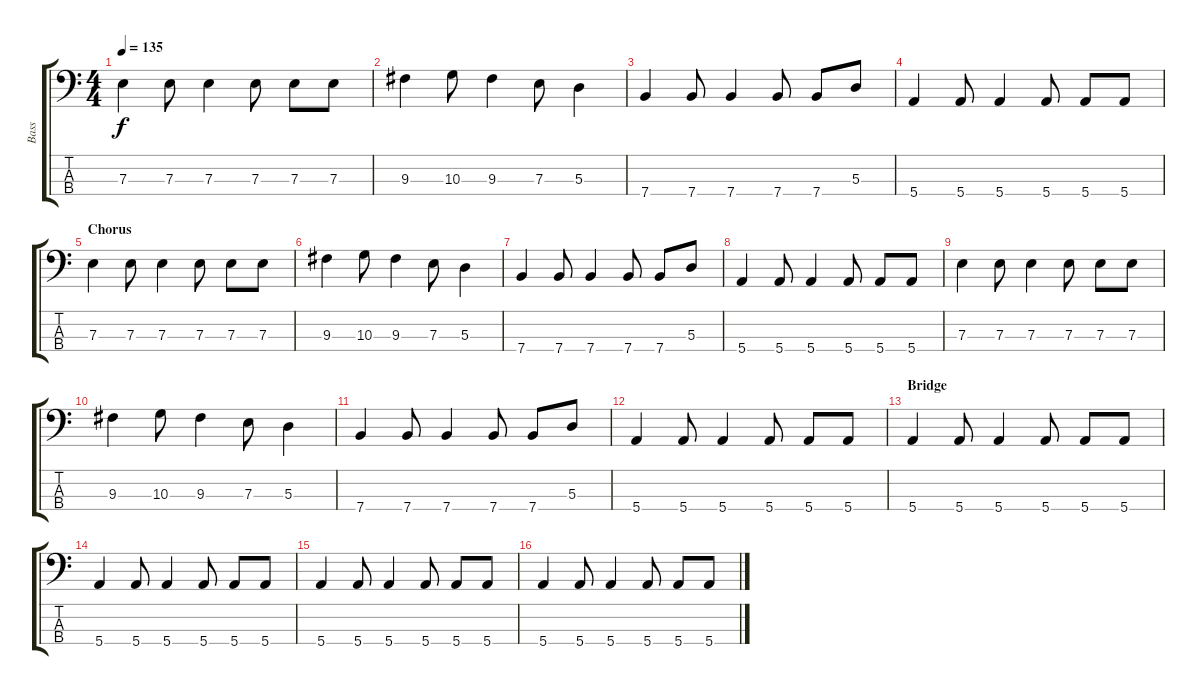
\track ("Bass" "Bass") {instrument synthbass1}
\staff {score tabs}
\tuning (G2 D2 A1 E1) {hide}
\ts (4 4)
\tempo 135
\clef f4
\ks c
7.3.4{dy f} 7.3.8 7.3.4 7.3.8 7.3.8 7.3.8 |
9.3.4 10.3.8 9.3.4 7.3.8 5.3.4 |
7.4.4 7.4.8 7.4.4 7.4.8 7.4.8 5.3.8 |
5.4.4 5.4.8 5.4.4 5.4.8 5.4.8 5.4.8 |
\section ("" "Chorus")
7.3.4 7.3.8 7.3.4 7.3.8 7.3.8 7.3.8 |
9.3.4 10.3.8 9.3.4 7.3.8 5.3.4 |
7.4.4 7.4.8 7.4.4 7.4.8 7.4.8 5.3.8 |
5.4.4 5.4.8 5.4.4 5.4.8 5.4.8 5.4.8 |
7.3.4 7.3.8 7.3.4 7.3.8 7.3.8 7.3.8 |
9.3.4 10.3.8 9.3.4 7.3.8 5.3.4 |
7.4.4 7.4.8 7.4.4 7.4.8 7.4.8 5.3.8 |
5.4.4 5.4.8 5.4.4 5.4.8 5.4.8 5.4.8 |
\section ("" "Bridge")
5.4.4 5.4.8 5.4.4 5.4.8 5.4.8 5.4.8 |
5.4.4 5.4.8 5.4.4 5.4.8 5.4.8 5.4.8 |
5.4.4 5.4.8 5.4.4 5.4.8 5.4.8 5.4.8 |
5.4.4 5.4.8 5.4.4 5.4.8 5.4.8 5.4.8
